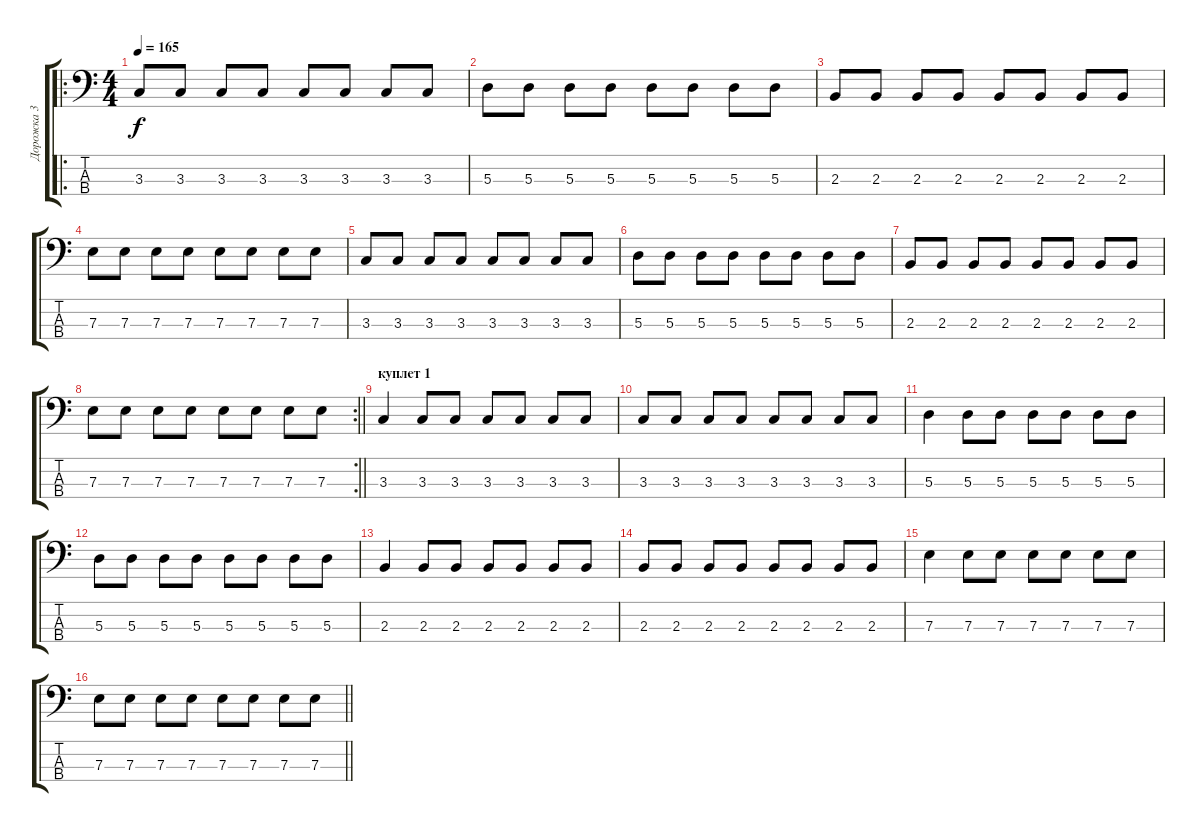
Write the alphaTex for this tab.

\track ("Дорожка 3" "Дорожка 3") {instrument electricbassfinger}
\staff {score tabs}
\tuning (G2 D2 A1 E1) {hide}
\ro
\ts (4 4)
\tempo 165
\clef f4
\ks c
3.3.8{dy f} 3.3.8 3.3.8 3.3.8 3.3.8 3.3.8 3.3.8 3.3.8 |
5.3.8 5.3.8 5.3.8 5.3.8 5.3.8 5.3.8 5.3.8 5.3.8 |
2.3.8 2.3.8 2.3.8 2.3.8 2.3.8 2.3.8 2.3.8 2.3.8 |
7.3.8 7.3.8 7.3.8 7.3.8 7.3.8 7.3.8 7.3.8 7.3.8 |
3.3.8 3.3.8 3.3.8 3.3.8 3.3.8 3.3.8 3.3.8 3.3.8 |
5.3.8 5.3.8 5.3.8 5.3.8 5.3.8 5.3.8 5.3.8 5.3.8 |
2.3.8 2.3.8 2.3.8 2.3.8 2.3.8 2.3.8 2.3.8 2.3.8 |
\rc 2
\barLineRight lightlight
7.3.8 7.3.8 7.3.8 7.3.8 7.3.8 7.3.8 7.3.8 7.3.8 |
\section ("" "куплет 1")
3.3.4 3.3.8 3.3.8 3.3.8 3.3.8 3.3.8 3.3.8 |
3.3.8 3.3.8 3.3.8 3.3.8 3.3.8 3.3.8 3.3.8 3.3.8 |
5.3.4 5.3.8 5.3.8 5.3.8 5.3.8 5.3.8 5.3.8 |
5.3.8 5.3.8 5.3.8 5.3.8 5.3.8 5.3.8 5.3.8 5.3.8 |
2.3.4 2.3.8 2.3.8 2.3.8 2.3.8 2.3.8 2.3.8 |
2.3.8 2.3.8 2.3.8 2.3.8 2.3.8 2.3.8 2.3.8 2.3.8 |
7.3.4 7.3.8 7.3.8 7.3.8 7.3.8 7.3.8 7.3.8 |
\barLineRight lightlight
7.3.8 7.3.8 7.3.8 7.3.8 7.3.8 7.3.8 7.3.8 7.3.8
